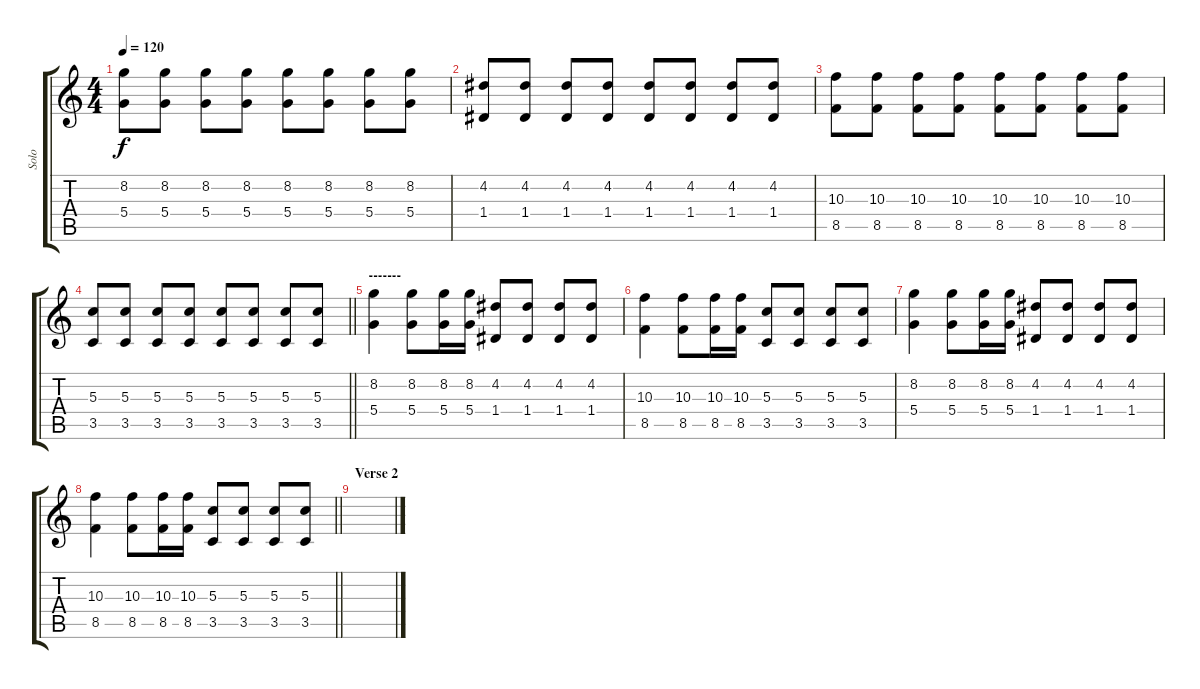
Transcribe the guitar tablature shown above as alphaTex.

\track ("Solo" "Solo") {instrument overdrivenguitar}
\staff {score tabs}
\tuning (E4 B3 G3 D3 A2 E2) {hide}
\ts (4 4)
\tempo 120
\clef g2
\ks c
(8.2 5.4).8{dy f} (8.2 5.4).8 (8.2 5.4).8 (8.2 5.4).8 (8.2 5.4).8 (8.2 5.4).8 (8.2 5.4).8 (8.2 5.4).8 |
(4.2 1.4).8 (4.2 1.4).8 (4.2 1.4).8 (4.2 1.4).8 (4.2 1.4).8 (4.2 1.4).8 (4.2 1.4).8 (4.2 1.4).8 |
(10.3 8.5).8 (10.3 8.5).8 (10.3 8.5).8 (10.3 8.5).8 (10.3 8.5).8 (10.3 8.5).8 (10.3 8.5).8 (10.3 8.5).8 |
\barLineRight lightlight
(5.3 3.5).8 (5.3 3.5).8 (5.3 3.5).8 (5.3 3.5).8 (5.3 3.5).8 (5.3 3.5).8 (5.3 3.5).8 (5.3 3.5).8 |
\section ("" "-------")
(8.2 5.4).4 (8.2 5.4).8 (8.2 5.4).16 (8.2 5.4).16 (4.2 1.4).8 (4.2 1.4).8 (4.2 1.4).8 (4.2 1.4).8 |
(10.3 8.5).4 (10.3 8.5).8 (10.3 8.5).16 (10.3 8.5).16 (5.3 3.5).8 (5.3 3.5).8 (5.3 3.5).8 (5.3 3.5).8 |
(8.2 5.4).4 (8.2 5.4).8 (8.2 5.4).16 (8.2 5.4).16 (4.2 1.4).8 (4.2 1.4).8 (4.2 1.4).8 (4.2 1.4).8 |
\barLineRight lightlight
(10.3 8.5).4 (10.3 8.5).8 (10.3 8.5).16 (10.3 8.5).16 (5.3 3.5).8 (5.3 3.5).8 (5.3 3.5).8 (5.3 3.5).8 |
\section ("" "Verse 2")
